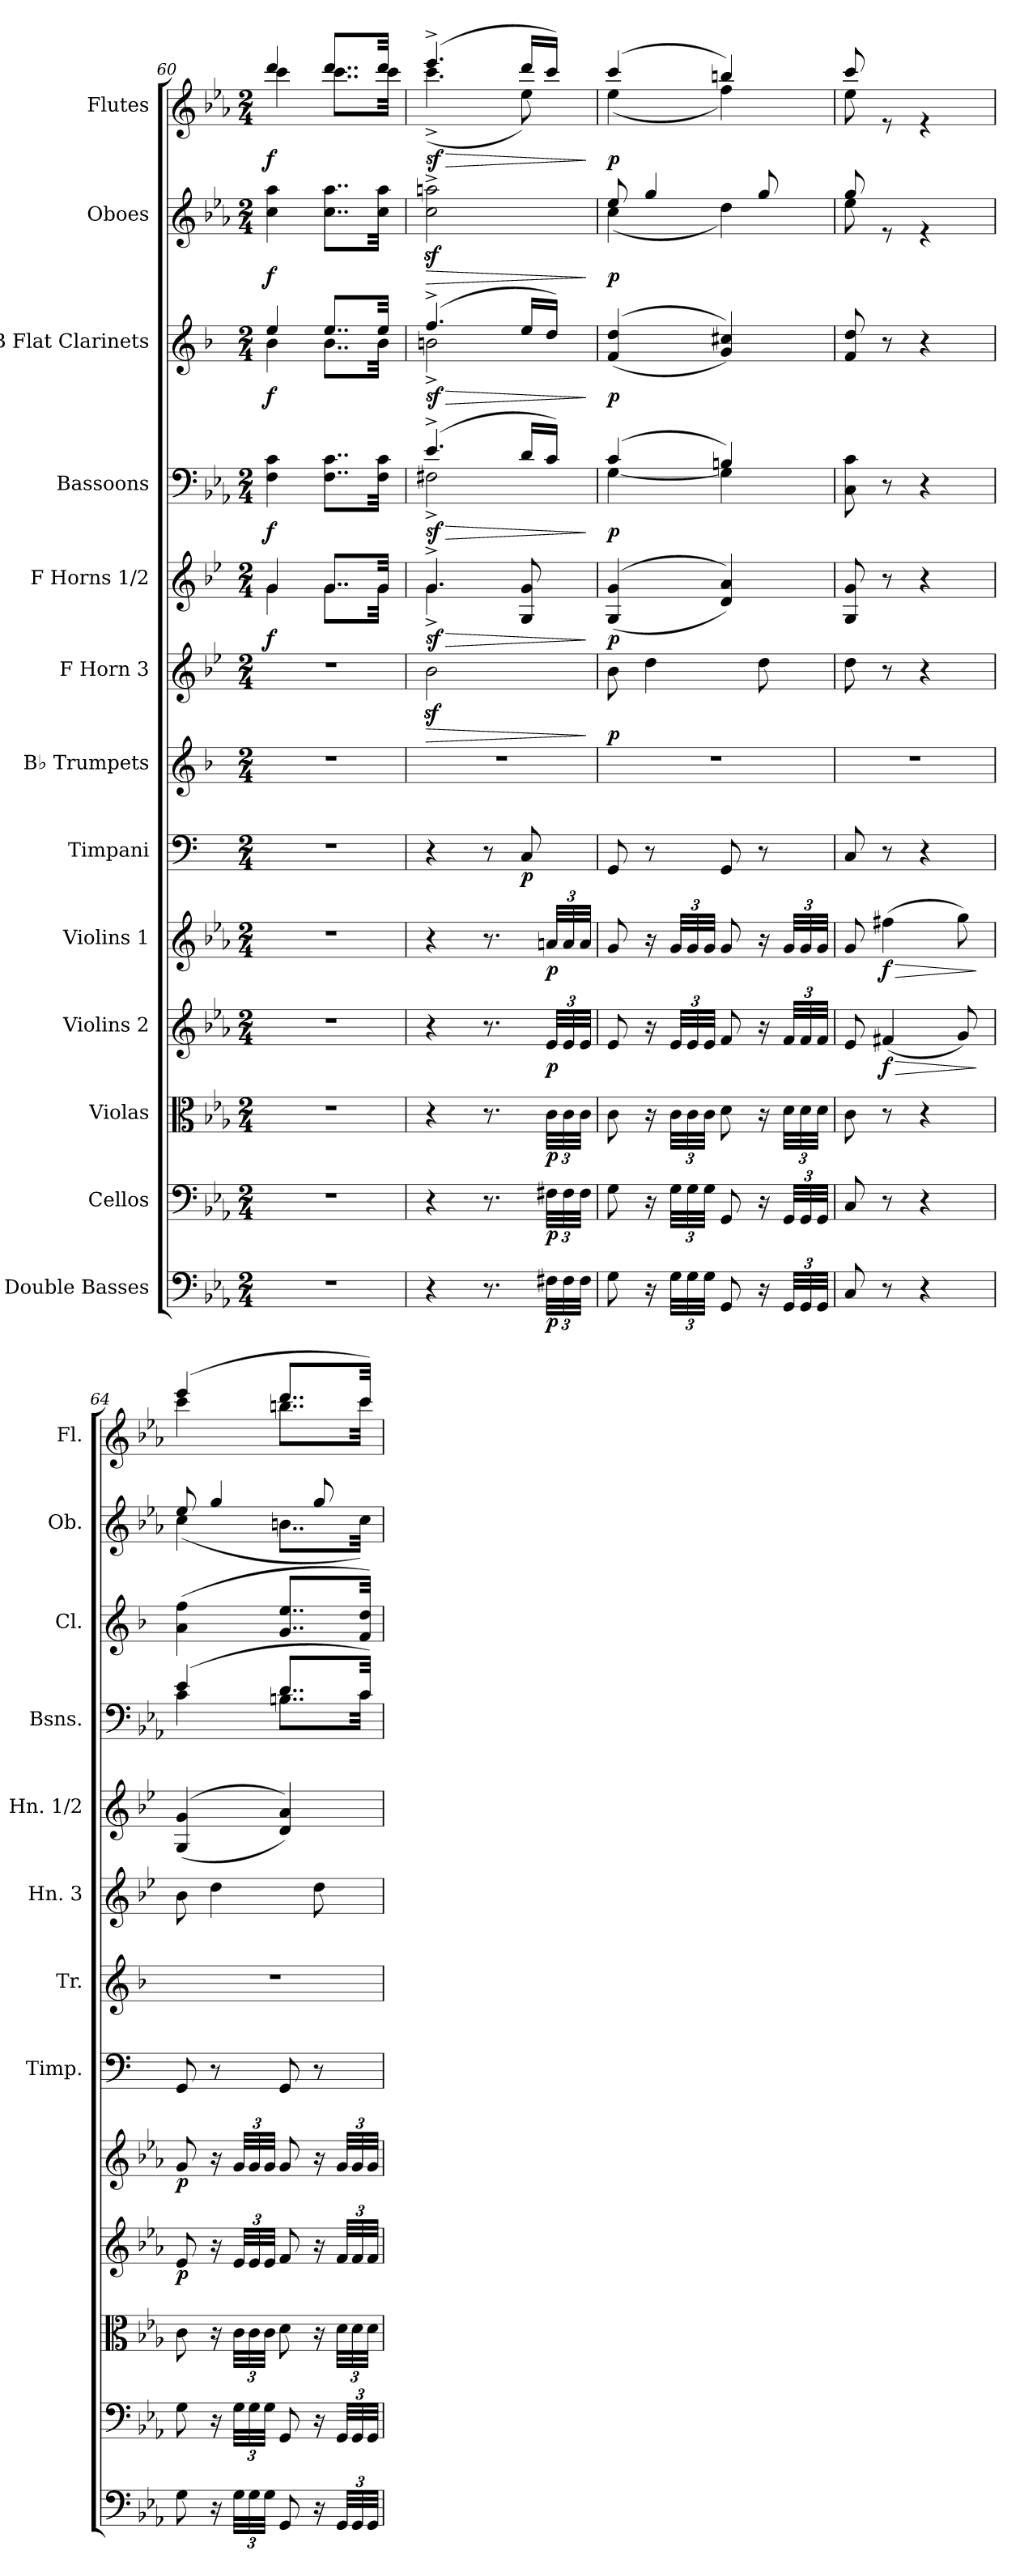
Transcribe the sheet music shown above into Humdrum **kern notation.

**kern	**dynam	**kern	**dynam	**kern	**dynam	**kern	**dynam	**kern	**dynam	**kern	**dynam	**kern	**kern	**dynam	**kern	**dynam	**kern	**dynam	**kern	**dynam	**kern	**dynam	**kern	**dynam
*part13	*part13	*part12	*part12	*part11	*part11	*part10	*part10	*part9	*part9	*part8	*part8	*part7	*part6	*part6	*part5	*part5	*part4	*part4	*part3	*part3	*part2	*part2	*part1	*part1
*staff13	*staff13	*staff12	*staff12	*staff11	*staff11	*staff10	*staff10	*staff9	*staff9	*staff8	*staff8	*staff7	*staff6	*staff6	*staff5	*staff5	*staff4	*staff4	*staff3	*staff3	*staff2	*staff2	*staff1	*staff1
*I"Double Basses	*	*I"Cellos	*	*I"Violas	*	*I"Violins 2	*	*I"Violins 1	*	*I"Timpani	*	*I"B♭ Trumpets	*I"F Horn 3	*	*I"F Horns 1/2	*	*I"Bassoons	*	*I"B Flat Clarinets	*	*I"Oboes	*	*I"Flutes	*
*	*	*	*	*	*	*	*	*	*	*I'Timp.	*	*I'Tr.	*I'Hn. 3	*	*I'Hn. 1/2	*	*I'Bsns.	*	*I'Cl.	*	*I'Ob.	*	*I'Fl.	*
*clefF4	*	*clefF4	*	*clefC3	*	*clefG2	*	*clefG2	*	*clefF4	*	*clefG2	*clefG2	*	*clefG2	*	*clefF4	*	*clefG2	*	*clefG2	*	*clefG2	*
*ITrd7c12	*	*	*	*	*	*	*	*	*	*	*	*ITrd1c2	*ITrd4c7	*	*ITrd4c7	*	*	*	*ITrd1c2	*	*	*	*	*
*k[b-e-a-]	*	*k[b-e-a-]	*	*k[b-e-a-]	*	*k[b-e-a-]	*	*k[b-e-a-]	*	*k[]	*	*k[b-e-a-]	*k[b-e-a-]	*	*k[b-e-a-]	*	*k[b-e-a-]	*	*k[b-e-a-]	*	*k[b-e-a-]	*	*k[b-e-a-]	*
*M2/4	*	*M2/4	*	*M2/4	*	*M2/4	*	*M2/4	*	*M2/4	*	*M2/4	*M2/4	*	*M2/4	*	*M2/4	*	*M2/4	*	*M2/4	*	*M2/4	*
=60	=60	=60	=60	=60	=60	=60	=60	=60	=60	=60	=60	=60	=60	=60	=60	=60	=60	=60	=60	=60	=60	=60	=60	=60
*	*	*	*	*	*	*	*	*	*	*	*	*	*	*	*^	*	*	*	*^	*	*	*	*^	*
!	!	!	!	!	!	!	!	!	!	!	!	!	!	!	!	!	!LO:DY:b	!	!LO:DY:b	!	!	!LO:DY:b	!	!LO:DY:b	!	!	!LO:DY:b
2r	.	2r	.	2r	.	2r	.	2r	.	2r	.	2r	2r	.	4c/	4c\	f	4F\ 4c\	f	4dd/	4a-\	f	4cc\ 4aa-\	f	4ddd/	4ccc\	f
.	.	.	.	.	.	.	.	.	.	.	.	.	.	.	8..c/L	8..c\L	.	8..F\ 8..c\L	.	8..dd/L	8..a-\L	.	8..cc\ 8..aa-\L	.	8..ddd/L	8..ccc\L	.
.	.	.	.	.	.	.	.	.	.	.	.	.	.	.	32c/Jkk	32c\Jkk	.	32F\ 32c\Jkk	.	32dd/Jkk	32a-\Jkk	.	32cc\ 32aa-\Jkk	.	32ddd/Jkk	32ccc\Jkk	.
=61	=61	=61	=61	=61	=61	=61	=61	=61	=61	=61	=61	=61	=61	=61	=61	=61	=61	=61	=61	=61	=61	=61	=61	=61	=61	=61	=61
!	!	!	!	!	!	!	!	!	!	!	!	!	!	!LO:HP:b	!	!	!LO:HP:b	!	!LO:HP:b	!	!	!LO:HP:b	!	!LO:HP:b	!	!	!LO:HP:b
*	*	*	*	*	*	*	*	*	*	*	*	*	*	*	*	*	*	*^	*	*	*	*	*	*	*	*	*
!	!	!	!	!	!	!	!	!	!	!	!	!	!	!	!	!	!LO:DY:n=1:b	!	!	!LO:DY:n=1:b	!	!	!LO:DY:n=1:b	!	!	!	!	!LO:DY:n=1:b
4r	.	4r	.	4r	.	4r	.	4r	.	4r	.	2r	2e-z<\	>	4.c^/	4.c^\	> sf	(>4.e-^/	2F#X^\	> sf	(>4.ee-^/	2an^\	> sf	2cc\z<^ 2aan\z<^	>	(>4.eee-^/	(<4.ccc^\	> sf
8.r	.	8.r	.	8.r	.	8.r	.	8.r	.	8r	.	.	.	.	.	.	.	.	.	.	.	.	.	.	.	.	.	.
!	!	!	!	!	!	!	!	!	!	!	!LO:DY:b	!	!	!	!	!	!	!	!	!	!	!	!	!	!	!	!	!
.	.	.	.	.	.	.	.	.	.	8C/	p	.	.	.	8C/ 8c/	8ryy	.	16d/LL	.	.	16dd/LL	.	.	.	.	16ddd/LL	8ee-\)	.
*Xbrackettup	*	*Xbrackettup	*	*Xbrackettup	*	*Xbrackettup	*	*Xbrackettup	*	*	*	*	*	*	*	*	*	*	*	*	*	*	*	*	*	*	*	*
!	!LO:DY:b	!	!LO:DY:b	!	!LO:DY:b	!	!LO:DY:b	!	!LO:DY:b	!	!	!	!	!	!	!	!	!	!	!	!	!	!	!	!	!	!	!
48FF#X\LLL	p	48F#X\LLL	p	48c\LLL	p	48e-/LLL	p	48an/LLL	p	.	.	.	.	.	.	.	.	16c/JJ)	.	.	16cc/JJ)	.	.	.	.	16ccc/JJ)	.	.
48FF#\	.	48F#\	.	48c\	.	48e-/	.	48a/	.	.	.	.	.	.	.	.	.	.	.	.	.	.	.	.	.	.	.	.
48FF#\JJJ	.	48F#\JJJ	.	48c\JJJ	.	48e-/JJJ	.	48a/JJJ	.	.	.	.	.	.	.	.	.	.	.	.	.	.	.	.	.	.	.	.
*	*	*	*	*	*	*	*	*	*	*	*	*	*	*	*v	*v	*	*	*	*	*v	*v	*	*	*	*v	*v	*
*	*	*	*	*	*	*	*	*	*	*	*	*	*	*	*	*	*v	*v	*	*	*	*	*	*	*
.	.	.	.	.	.	.	.	.	.	.	.	.	.	]	.	]	.	]	.	]	.	]	.	]
=62	=62	=62	=62	=62	=62	=62	=62	=62	=62	=62	=62	=62	=62	=62	=62	=62	=62	=62	=62	=62	=62	=62	=62	=62
*	*	*	*	*	*	*	*	*	*	*	*	*	*	*	*	*	*^	*	*	*	*^	*	*^	*
!	!	!	!	!	!	!	!	!	!	!	!	!	!	!LO:DY:b	!	!LO:DY:b	!	!	!LO:DY:b	!	!LO:DY:b	!	!	!LO:DY:b	!	!	!LO:DY:b
8GG\	.	8G\	.	8c\	.	8e-/	.	8g/	.	8GG/	.	2r	8e-\	p	(>(<4C/ 4c/	p	(>4c/	[4G\	p	(>(<4e-/ 4cc/	p	8ee-/	(<4cc\	p	(>4ccc/	(<4ee-\	p
16r	.	16r	.	16r	.	16r	.	16r	.	8r	.	.	4g\	.	.	.	.	.	.	.	.	4gg/	.	.	.	.	.
48GG\LLL	.	48G\LLL	.	48c\LLL	.	48e-/LLL	.	48g/LLL	.	.	.	.	.	.	.	.	.	.	.	.	.	.	.	.	.	.	.
48GG\	.	48G\	.	48c\	.	48e-/	.	48g/	.	.	.	.	.	.	.	.	.	.	.	.	.	.	.	.	.	.	.
48GG\JJJ	.	48G\JJJ	.	48c\JJJ	.	48e-/JJJ	.	48g/JJJ	.	.	.	.	.	.	.	.	.	.	.	.	.	.	.	.	.	.	.
8GGG/	.	8GG/	.	8d\	.	8f/	.	8g/	.	8GG/	.	.	.	.	4G/ 4d/))	.	4Bn/)	4G\]	.	4f/ 4bn/))	.	.	4dd\)	.	4bbn/)	4ff\)	.
16r	.	16r	.	16r	.	16r	.	16r	.	8r	.	.	8g\	.	.	.	.	.	.	.	.	8gg/	.	.	.	.	.
48GGG/LLL	.	48GG/LLL	.	48d\LLL	.	48f/LLL	.	48g/LLL	.	.	.	.	.	.	.	.	.	.	.	.	.	.	.	.	.	.	.
48GGG/	.	48GG/	.	48d\	.	48f/	.	48g/	.	.	.	.	.	.	.	.	.	.	.	.	.	.	.	.	.	.	.
48GGG/JJJ	.	48GG/JJJ	.	48d\JJJ	.	48f/JJJ	.	48g/JJJ	.	.	.	.	.	.	.	.	.	.	.	.	.	.	.	.	.	.	.
*	*	*	*	*	*	*	*	*	*	*	*	*	*	*	*	*	*v	*v	*	*	*	*	*	*	*	*	*
=63	=63	=63	=63	=63	=63	=63	=63	=63	=63	=63	=63	=63	=63	=63	=63	=63	=63	=63	=63	=63	=63	=63	=63	=63	=63	=63
8CC/	.	8C/	.	8c\	.	8e-/	.	8g/	.	8C/	.	2r	8g\	.	8C/ 8c/	.	8C\ 8c\	.	8e-/ 8cc/	.	8gg/	8ee-\	.	8ccc/	8ee-\	.
!	!	!	!	!	!	!	!LO:HP:b	!	!LO:HP:b	!	!	!	!	!	!	!	!	!	!	!	!	!	!	!	!	!
!	!	!	!	!	!	!	!LO:DY:n=1:b	!	!LO:DY:n=1:b	!	!	!	!	!	!	!	!	!	!	!	!	!	!	!	!	!
8r	.	8r	.	8r	.	(<4f#X/	> f	(>4ff#X\	> f	8r	.	.	8r	.	8r	.	8r	.	8r	.	8re	4.ryy	.	8re	4.ryy	.
4r	.	4r	.	4r	.	.	.	.	.	4r	.	.	4r	.	4r	.	4r	.	4r	.	4re	.	.	4re	.	.
.	.	.	.	.	.	8g/)	.	8gg\)	.	.	.	.	.	.	.	.	.	.	.	.	.	.	.	.	.	.
*	*	*	*	*	*	*	*	*	*	*	*	*	*	*	*	*	*	*	*	*	*v	*v	*	*	*	*
*	*	*	*	*	*	*	*	*	*	*	*	*	*	*	*	*	*	*	*	*	*	*	*v	*v	*
.	.	.	.	.	.	.	]	.	]	.	.	.	.	.	.	.	.	.	.	.	.	.	.	.
=64	=64	=64	=64	=64	=64	=64	=64	=64	=64	=64	=64	=64	=64	=64	=64	=64	=64	=64	=64	=64	=64	=64	=64	=64
*	*	*	*	*	*	*	*	*	*	*	*	*	*	*	*	*	*^	*	*	*	*^	*	*^	*
!	!	!	!	!	!	!	!LO:DY:b	!	!LO:DY:b	!	!	!	!	!	!	!	!	!	!	!	!	!	!	!	!	!	!
8GG\	.	8G\	.	8c\	.	8e-/	p	8g/	p	8GG/	.	2r	8e-\	.	(>(<4C/ 4c/	.	(>4e-/	4c\	.	(<4g\ 4ee-\	.	8ee-/	(<4cc\	.	(>4eee-/	4ccc\	.
16r	.	16r	.	16r	.	16r	.	16r	.	8r	.	.	4g\	.	.	.	.	.	.	.	.	4gg/	.	.	.	.	.
48GG\LLL	.	48G\LLL	.	48c\LLL	.	48e-/LLL	.	48g/LLL	.	.	.	.	.	.	.	.	.	.	.	.	.	.	.	.	.	.	.
48GG\	.	48G\	.	48c\	.	48e-/	.	48g/	.	.	.	.	.	.	.	.	.	.	.	.	.	.	.	.	.	.	.
48GG\JJJ	.	48G\JJJ	.	48c\JJJ	.	48e-/JJJ	.	48g/JJJ	.	.	.	.	.	.	.	.	.	.	.	.	.	.	.	.	.	.	.
8GGG/	.	8GG/	.	8d\	.	8f/	.	8g/	.	8GG/	.	.	.	.	4G/ 4d/))	.	8..d/L	8..Bn\L	.	8..f/ 8..dd/L	.	.	8..bn\L	.	8..ddd/L	8..bbn\L	.
16r	.	16r	.	16r	.	16r	.	16r	.	8r	.	.	8g\	.	.	.	.	.	.	.	.	8gg/	.	.	.	.	.
48GGG/LLL	.	48GG/LLL	.	48d\LLL	.	48f/LLL	.	48g/LLL	.	.	.	.	.	.	.	.	.	.	.	.	.	.	.	.	.	.	.
48GGG/	.	48GG/	.	48d\	.	48f/	.	48g/	.	.	.	.	.	.	.	.	.	.	.	.	.	.	.	.	.	.	.
.	.	.	.	.	.	.	.	.	.	.	.	.	.	.	.	.	32c/Jkk)	32c\Jkk	.	32e-/ 32cc/Jkk)	.	.	32cc\Jkk)	.	32ccc/Jkk)	32ccc\Jkk	.
48GGG/JJJ	.	48GG/JJJ	.	48d\JJJ	.	48f/JJJ	.	48g/JJJ	.	.	.	.	.	.	.	.	.	.	.	.	.	.	.	.	.	.	.
*	*	*	*	*	*	*	*	*	*	*	*	*	*	*	*	*	*	*	*	*	*	*v	*v	*	*	*	*
*	*	*	*	*	*	*	*	*	*	*	*	*	*	*	*	*	*v	*v	*	*	*	*	*	*v	*v	*
=	=	=	=	=	=	=	=	=	=	=	=	=	=	=	=	=	=	=	=	=	=	=	=	=
*-	*-	*-	*-	*-	*-	*-	*-	*-	*-	*-	*-	*-	*-	*-	*-	*-	*-	*-	*-	*-	*-	*-	*-	*-
